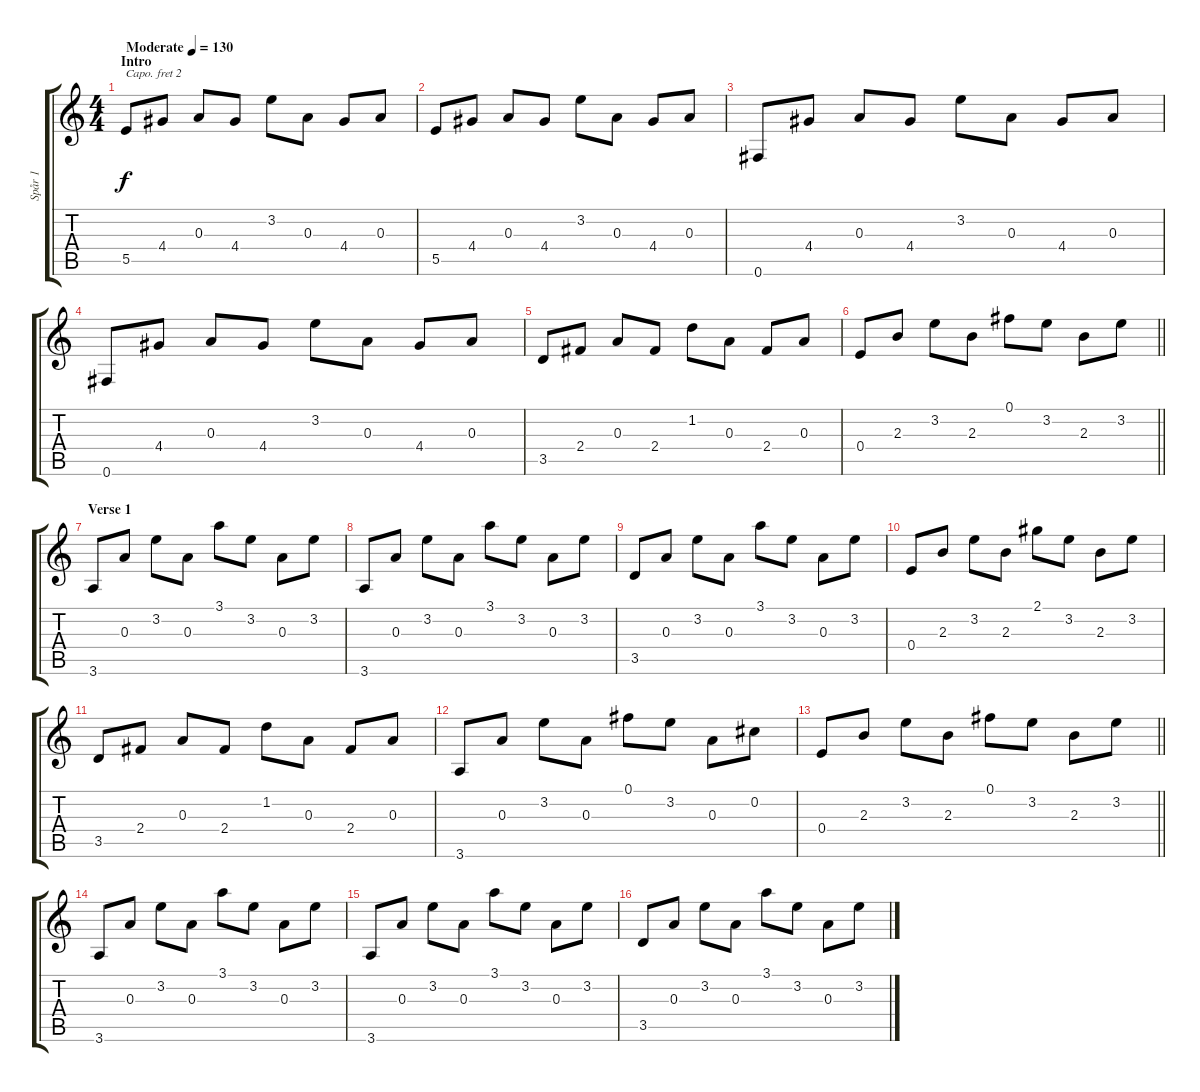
\track ("Spår 1" "Spår 1") {instrument acousticguitarsteel}
\staff {score tabs}
\capo 2
\tuning (E4 B3 G3 D3 A2 E2) {hide}
\ts (4 4)
\section ("" "Intro")
\tempo (130 "Moderate")
\clef g2
\ks c
5.5.8{dy f instrument acousticguitarsteel} 4.4.8 0.3.8 4.4.8 3.2.8 0.3.8 4.4.8 0.3.8 |
5.5.8 4.4.8 0.3.8 4.4.8 3.2.8 0.3.8 4.4.8 0.3.8 |
0.6.8 4.4.8 0.3.8 4.4.8 3.2.8 0.3.8 4.4.8 0.3.8 |
0.6.8 4.4.8 0.3.8 4.4.8 3.2.8 0.3.8 4.4.8 0.3.8 |
3.5.8 2.4.8 0.3.8 2.4.8 1.2.8 0.3.8 2.4.8 0.3.8 |
\barLineRight lightlight
0.4.8 2.3.8 3.2.8 2.3.8 0.1.8 3.2.8 2.3.8 3.2.8 |
\section ("" "Verse 1")
3.6.8 0.3.8 3.2.8 0.3.8 3.1.8 3.2.8 0.3.8 3.2.8 |
3.6.8 0.3.8 3.2.8 0.3.8 3.1.8 3.2.8 0.3.8 3.2.8 |
3.5.8 0.3.8 3.2.8 0.3.8 3.1.8 3.2.8 0.3.8 3.2.8 |
0.4.8 2.3.8 3.2.8 2.3.8 2.1.8 3.2.8 2.3.8 3.2.8 |
3.5.8 2.4.8 0.3.8 2.4.8 1.2.8 0.3.8 2.4.8 0.3.8 |
3.6.8 0.3.8 3.2.8 0.3.8 0.1.8 3.2.8 0.3.8 0.2.8 |
\barLineRight lightlight
0.4.8 2.3.8 3.2.8 2.3.8 0.1.8 3.2.8 2.3.8 3.2.8 |
3.6.8 0.3.8 3.2.8 0.3.8 3.1.8 3.2.8 0.3.8 3.2.8 |
3.6.8 0.3.8 3.2.8 0.3.8 3.1.8 3.2.8 0.3.8 3.2.8 |
3.5.8 0.3.8 3.2.8 0.3.8 3.1.8 3.2.8 0.3.8 3.2.8
